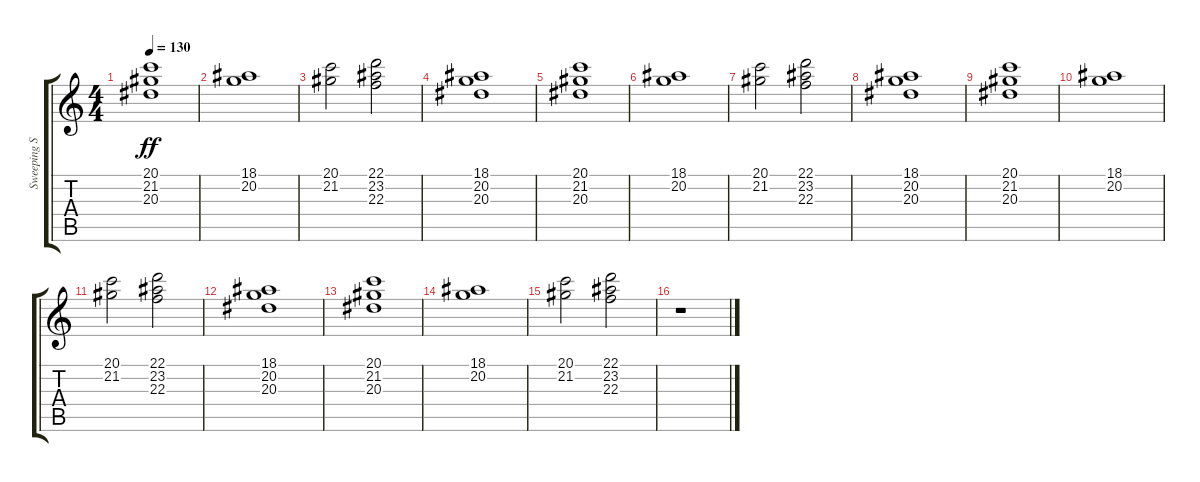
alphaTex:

\track ("Sweeping Synth" "Sweeping S") {instrument synthstrings2}
\staff {score tabs}
\tuning (E4 B3 G3 D3 A2 E2) {hide}
\ts (4 4)
\tempo 130
\clef g2
\ks c
(20.1 21.2 20.3).1{dy ff} |
(18.1 20.2).1 |
(20.1 21.2).2 (22.1 23.2 22.3).2 |
(18.1 20.2 20.3).1 |
(20.1 21.2 20.3).1 |
(18.1 20.2).1 |
(20.1 21.2).2 (22.1 23.2 22.3).2 |
(18.1 20.2 20.3).1 |
(20.1 21.2 20.3).1 |
(18.1 20.2).1 |
(20.1 21.2).2 (22.1 23.2 22.3).2 |
(18.1 20.2 20.3).1 |
(20.1 21.2 20.3).1 |
(18.1 20.2).1 |
(20.1 21.2).2 (22.1 23.2 22.3).2 |
r.1
